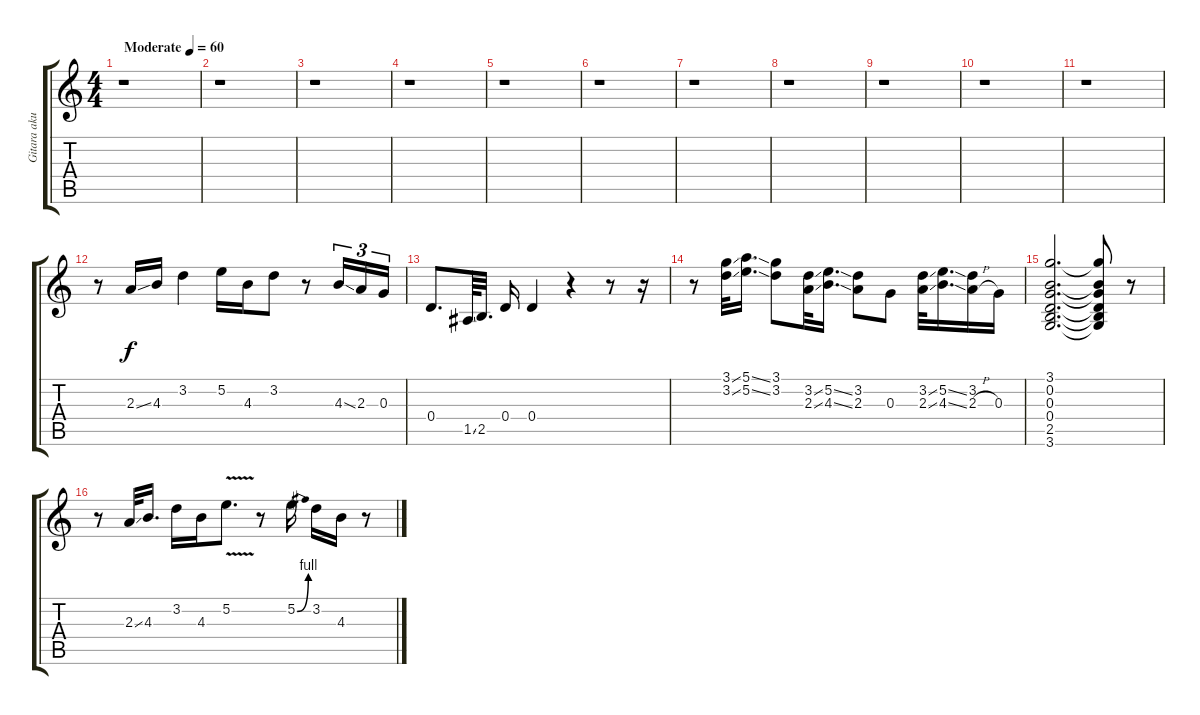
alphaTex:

\track ("Gitara akustyczna (solo)" "Gitara aku") {instrument acousticguitarsteel}
\staff {score tabs}
\tuning (E4 B3 G3 D3 A2 E2) {hide}
\ts (4 4)
\tempo (60 "Moderate")
\clef g2
\ks c
r.1{dy f instrument acousticguitarsteel} |
r.1 |
r.1 |
r.1 |
r.1 |
r.1 |
r.1 |
r.1 |
r.1 |
r.1 |
r.1 |
r.8 2.3{ss}.16 4.3.16 3.2.4 5.2.16 4.3.16 3.2.8 r.8 4.3{ss}.16{tu (3 2)} 2.3.16{tu (3 2)} 0.3.16{tu (3 2)} |
0.4.8{d} 1.5{ss}.64 2.5.32{d} 0.4.16 0.4.4 r.4 r.8 r.16 |
r.8 (3.1{ss} 3.2{ss}).32 (5.1{ss} 5.2{ss}).16{d} (3.1 3.2).8 (3.2{ss} 2.3{ss}).32 (5.2{ss} 4.3{ss}).16{d} (3.2 2.3).8 0.3.8 (3.2{ss} 2.3{ss}).32 (5.2{ss} 4.3{ss}).16{d} (3.2 2.3{h}).16 0.3.16 |
(3.1 0.2 0.3 0.4 2.5 3.6).2{d} (3.1{t} 0.2{t} 0.3{t} 0.4{t} 2.5{t} 3.6{t}).8 r.8 |
r.8 2.3{ss}.32 4.3.16{d} 3.2.16 4.3.16 5.2{v}.8{d} r.8 5.2{be (bend 0 0 60 4)}.16 3.2.16 4.3.16 r.8
